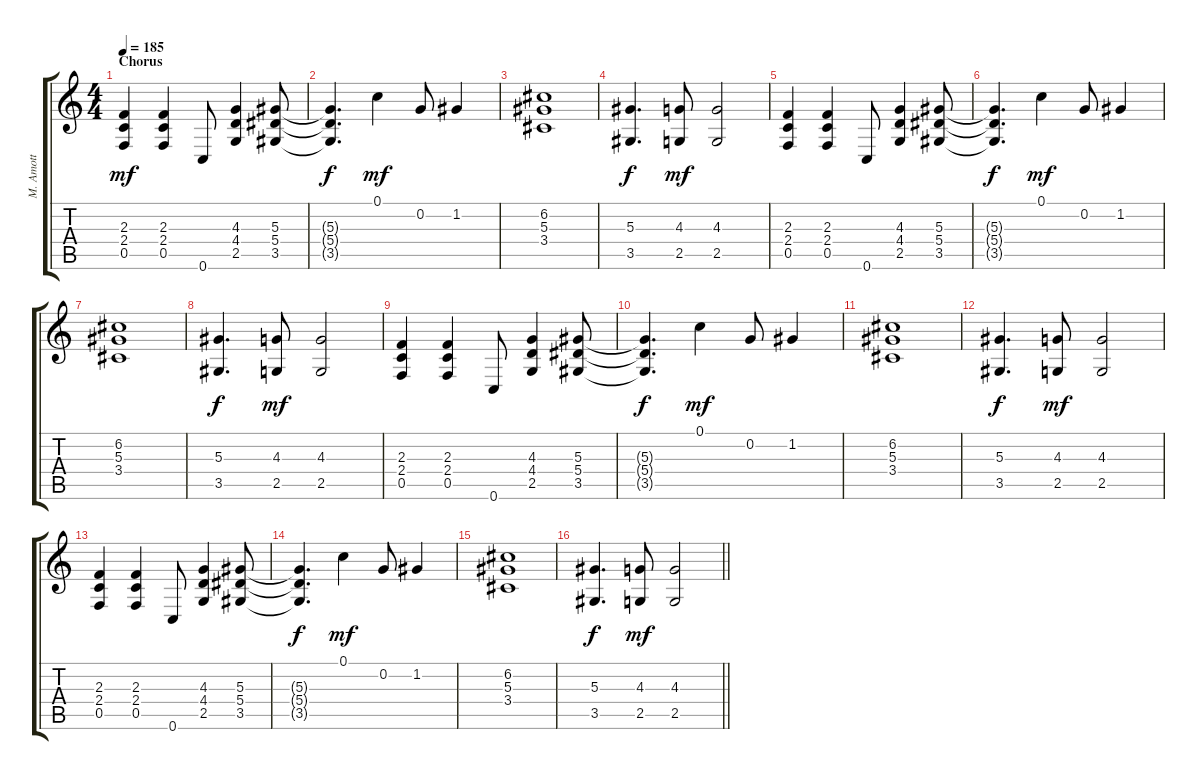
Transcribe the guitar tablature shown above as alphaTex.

\track ("M. Amott" "M. Amott") {instrument distortionguitar}
\staff {score tabs}
\tuning (C4 G3 Eb3 Bb2 F2 C2) {hide}
\ts (4 4)
\section ("" "Chorus")
\tempo 185
\clef g2
\ks c
(2.3 2.4 0.5).4{dy mf} (2.3 2.4 0.5).4 0.6.8 (4.3 4.4 2.5).4 (5.3 5.4 3.5).8 |
(5.3{t} 5.4{t} 3.5{t}).4{d dy f} 0.1.4{dy mf} 0.2.8 1.2.4 |
(6.2 5.3 3.4).1 |
(5.3 3.5).4{d dy f} (4.3 2.5).8{dy mf} (4.3 2.5).2 |
(2.3 2.4 0.5).4 (2.3 2.4 0.5).4 0.6.8 (4.3 4.4 2.5).4 (5.3 5.4 3.5).8 |
(5.3{t} 5.4{t} 3.5{t}).4{d dy f} 0.1.4{dy mf} 0.2.8 1.2.4 |
(6.2 5.3 3.4).1 |
(5.3 3.5).4{d dy f} (4.3 2.5).8{dy mf} (4.3 2.5).2 |
(2.3 2.4 0.5).4 (2.3 2.4 0.5).4 0.6.8 (4.3 4.4 2.5).4 (5.3 5.4 3.5).8 |
(5.3{t} 5.4{t} 3.5{t}).4{d dy f} 0.1.4{dy mf} 0.2.8 1.2.4 |
(6.2 5.3 3.4).1 |
(5.3 3.5).4{d dy f} (4.3 2.5).8{dy mf} (4.3 2.5).2 |
(2.3 2.4 0.5).4 (2.3 2.4 0.5).4 0.6.8 (4.3 4.4 2.5).4 (5.3 5.4 3.5).8 |
(5.3{t} 5.4{t} 3.5{t}).4{d dy f} 0.1.4{dy mf} 0.2.8 1.2.4 |
(6.2 5.3 3.4).1 |
\barLineRight lightlight
(5.3 3.5).4{d dy f} (4.3 2.5).8{dy mf} (4.3 2.5).2
